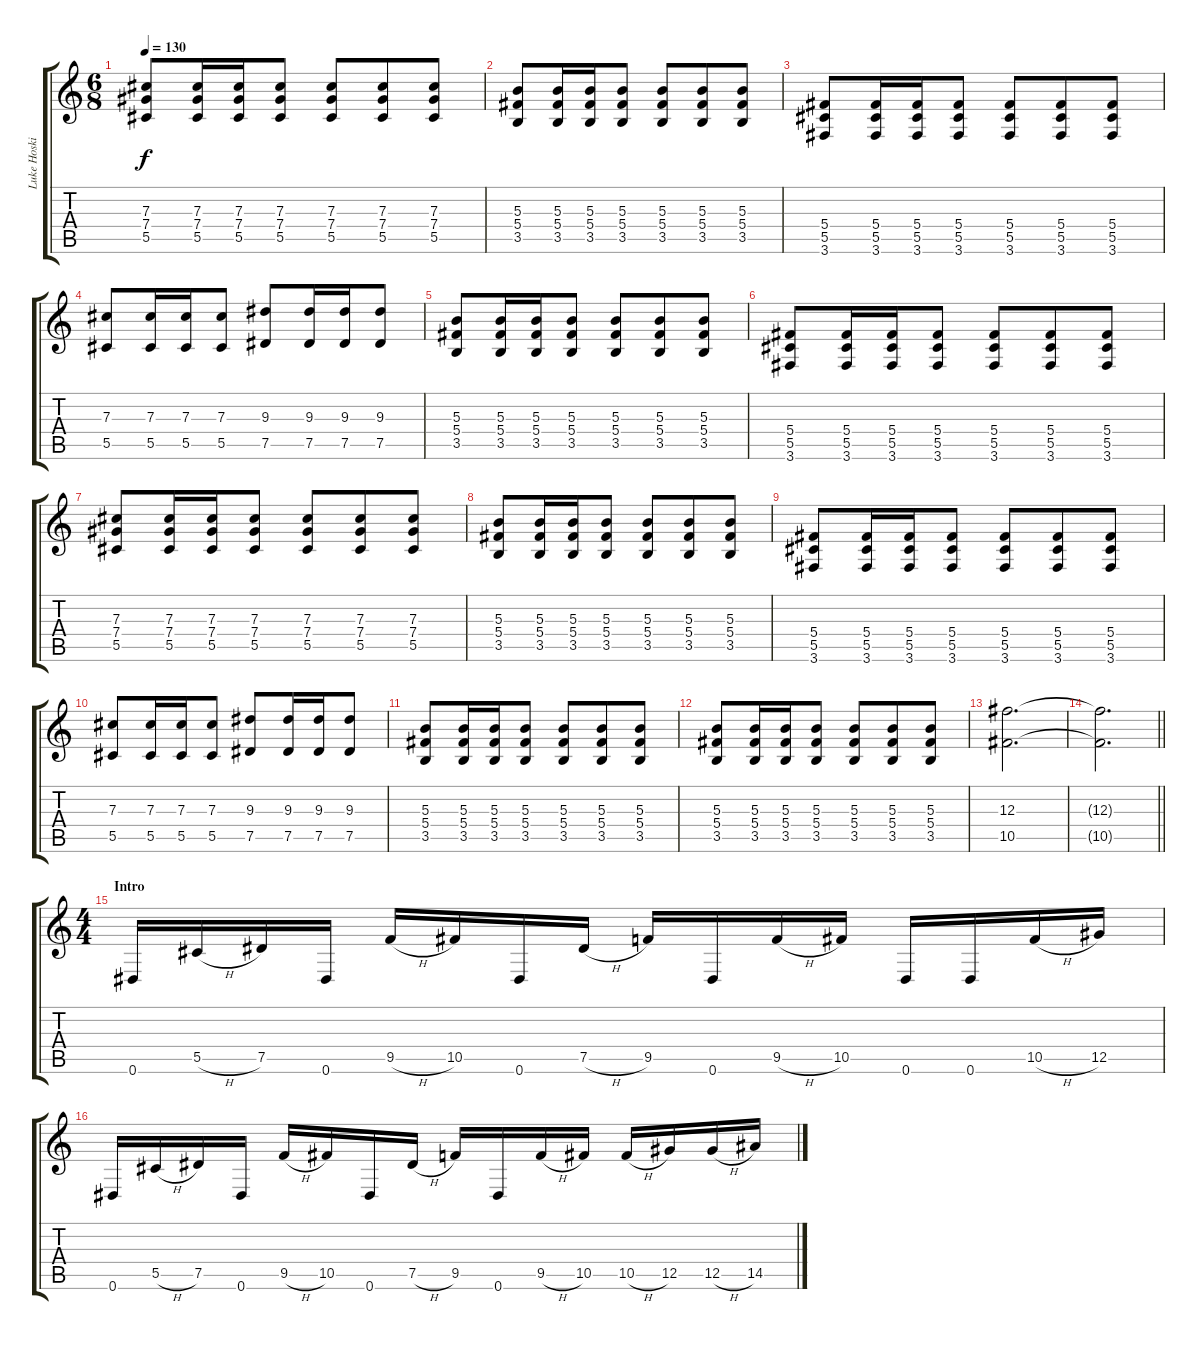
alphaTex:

\track ("Luke Hoskin" "Luke Hoski") {instrument distortionguitar}
\staff {score tabs}
\tuning (Eb4 Bb3 Gb3 Db3 Ab2 Eb2) {hide}
\ts (6 8)
\tempo 130
\clef g2
\ks c
(7.3 7.4 5.5).8{dy f} (7.3 7.4 5.5).16 (7.3 7.4 5.5).16 (7.3 7.4 5.5).8 (7.3 7.4 5.5).8 (7.3 7.4 5.5).8 (7.3 7.4 5.5).8 |
(5.3 5.4 3.5).8 (5.3 5.4 3.5).16 (5.3 5.4 3.5).16 (5.3 5.4 3.5).8 (5.3 5.4 3.5).8 (5.3 5.4 3.5).8 (5.3 5.4 3.5).8 |
(5.4 5.5 3.6).8 (5.4 5.5 3.6).16 (5.4 5.5 3.6).16 (5.4 5.5 3.6).8 (5.4 5.5 3.6).8 (5.4 5.5 3.6).8 (5.4 5.5 3.6).8 |
(7.3 5.5).8 (7.3 5.5).16 (7.3 5.5).16 (7.3 5.5).8 (9.3 7.5).8 (9.3 7.5).16 (9.3 7.5).16 (9.3 7.5).8 |
(5.3 5.4 3.5).8 (5.3 5.4 3.5).16 (5.3 5.4 3.5).16 (5.3 5.4 3.5).8 (5.3 5.4 3.5).8 (5.3 5.4 3.5).8 (5.3 5.4 3.5).8 |
(5.4 5.5 3.6).8 (5.4 5.5 3.6).16 (5.4 5.5 3.6).16 (5.4 5.5 3.6).8 (5.4 5.5 3.6).8 (5.4 5.5 3.6).8 (5.4 5.5 3.6).8 |
(7.3 7.4 5.5).8 (7.3 7.4 5.5).16 (7.3 7.4 5.5).16 (7.3 7.4 5.5).8 (7.3 7.4 5.5).8 (7.3 7.4 5.5).8 (7.3 7.4 5.5).8 |
(5.3 5.4 3.5).8 (5.3 5.4 3.5).16 (5.3 5.4 3.5).16 (5.3 5.4 3.5).8 (5.3 5.4 3.5).8 (5.3 5.4 3.5).8 (5.3 5.4 3.5).8 |
(5.4 5.5 3.6).8 (5.4 5.5 3.6).16 (5.4 5.5 3.6).16 (5.4 5.5 3.6).8 (5.4 5.5 3.6).8 (5.4 5.5 3.6).8 (5.4 5.5 3.6).8 |
(7.3 5.5).8 (7.3 5.5).16 (7.3 5.5).16 (7.3 5.5).8 (9.3 7.5).8 (9.3 7.5).16 (9.3 7.5).16 (9.3 7.5).8 |
(5.3 5.4 3.5).8 (5.3 5.4 3.5).16 (5.3 5.4 3.5).16 (5.3 5.4 3.5).8 (5.3 5.4 3.5).8 (5.3 5.4 3.5).8 (5.3 5.4 3.5).8 |
(5.3 5.4 3.5).8 (5.3 5.4 3.5).16 (5.3 5.4 3.5).16 (5.3 5.4 3.5).8 (5.3 5.4 3.5).8 (5.3 5.4 3.5).8 (5.3 5.4 3.5).8 |
(12.3 10.5).2{d} |
\barLineRight lightlight
(12.3{t} 10.5{t}).2{d} |
\ts (4 4)
\section ("" "Intro")
0.6.16 5.5{h}.16 7.5.16 0.6.16 9.5{h}.16 10.5.16 0.6.16 7.5{h}.16 9.5.16 0.6.16 9.5{h}.16 10.5.16 0.6.16 0.6.16 10.5{h}.16 12.5.16 |
0.6.16 5.5{h}.16 7.5.16 0.6.16 9.5{h}.16 10.5.16 0.6.16 7.5{h}.16 9.5.16 0.6.16 9.5{h}.16 10.5.16 10.5{h}.16 12.5.16 12.5{h}.16 14.5.16
